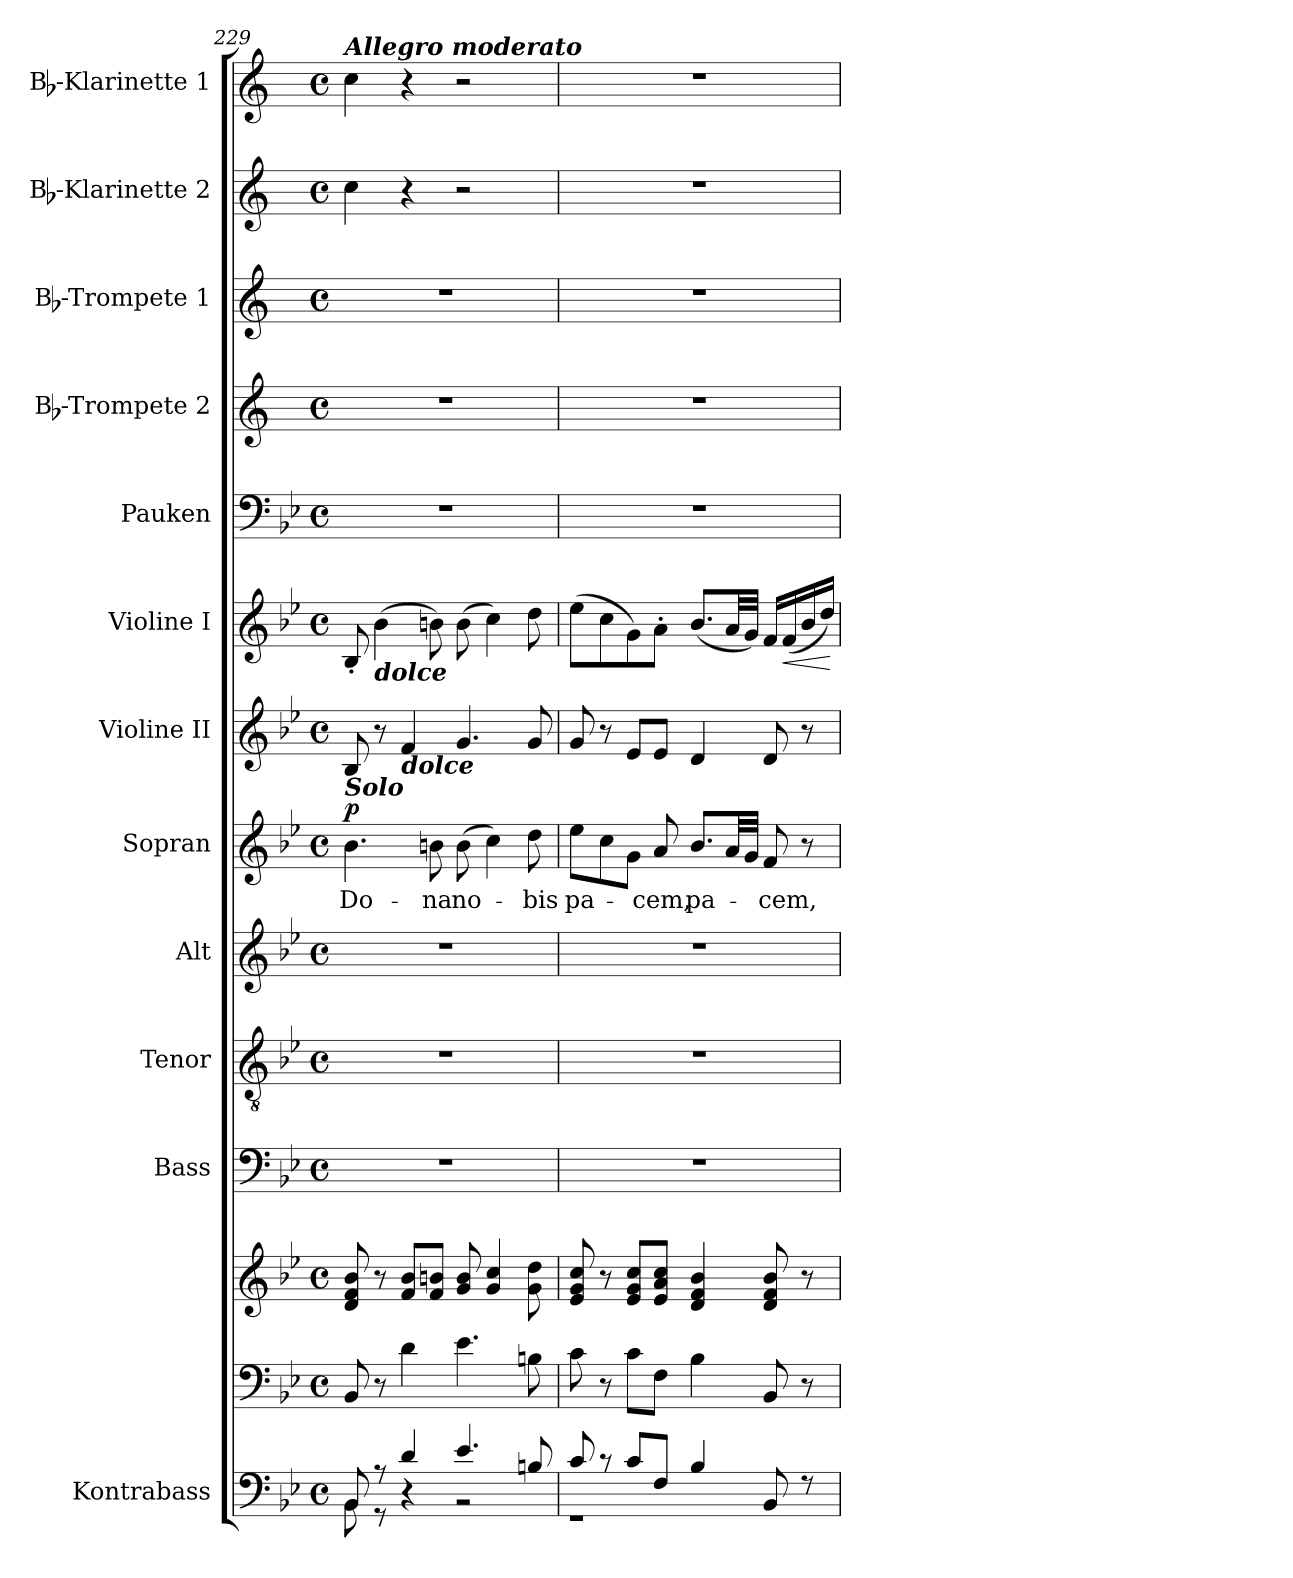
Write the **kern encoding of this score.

**kern	**kern	**kern	**kern	**kern	**kern	**kern	**text	**dynam	**kern	**kern	**dynam	**kern	**kern	**kern	**kern	**kern
*part13	*part12	*part12	*part11	*part10	*part9	*part8	*part8	*part8	*part7	*part6	*part6	*part5	*part4	*part3	*part2	*part1
*staff14	*staff13	*staff12	*staff11	*staff10	*staff9	*staff8	*staff8	*staff8	*staff7	*staff6	*staff6	*staff5	*staff4	*staff3	*staff2	*staff1
*I"Kontrabass	*	*	*I"Bass	*I"Tenor	*I"Alt	*I"Sopran	*	*	*I"Violine II	*I"Violine I	*	*I"Pauken	*I"Bb-Trompete 2	*I"Bb-Trompete 1	*I"Bb-Klarinette 2	*I"Bb-Klarinette 1
*I'Kb.	*	*	*I'B.	*I'T.	*I'A.	*I'S.	*	*	*I'Vl. II	*I'Vl. I	*	*I'Pk.	*I'Bb Trp. 2	*I'Bb Trp. 1	*I'Bb Kl. 2	*I'Bb Kl. 1
!!LO:PB:g=z
*clefF4	*clefF4	*clefG2	*clefF4	*clefGv2	*clefG2	*clefG2	*	*	*clefG2	*clefG2	*	*clefF4	*clefG2	*clefG2	*clefG2	*clefG2
*ITrd7c12	*	*	*	*	*	*	*	*	*	*	*	*	*ITrd1c2	*ITrd1c2	*ITrd1c2	*ITrd1c2
*k[b-e-]	*k[b-e-]	*k[b-e-]	*k[b-e-]	*k[b-e-]	*k[b-e-]	*k[b-e-]	*	*	*k[b-e-]	*k[b-e-]	*	*k[b-e-]	*k[b-e-]	*k[b-e-]	*k[b-e-]	*k[b-e-]
*B-:	*B-:	*B-:	*B-:	*B-:	*B-:	*B-:	*	*	*B-:	*B-:	*	*B-:	*B-:	*B-:	*B-:	*B-:
*M4/4	*M4/4	*M4/4	*M4/4	*M4/4	*M4/4	*M4/4	*	*	*M4/4	*M4/4	*	*M4/4	*M4/4	*M4/4	*M4/4	*M4/4
*met(c)	*met(c)	*met(c)	*met(c)	*met(c)	*met(c)	*met(c)	*	*	*met(c)	*met(c)	*	*met(c)	*met(c)	*met(c)	*met(c)	*met(c)
=229	=229	=229	=229	=229	=229	=229	=229	=229	=229	=229	=229	=229	=229	=229	=229	=229
*^	*	*	*	*	*	*	*	*	*	*	*	*	*	*	*	*
!	!	!	!	!	!	!	!	!	!	!	!	!	!	!	!	!	!LO:TX:a:Bi:t=Allegro moderato
!	!	!	!	!	!	!	!LO:TX:a:Bi:t=Solo	!	!	!	!	!	!	!	!	!	!
!	!	!	!	!	!	!	!	!LO:LY:b	!LO:DY:a	!	!	!	!	!	!	!	!
8BBB-/	8BBB-\	8BB-/	8d/ 8f/ 8b-/	1r	1r	1r	4.b-\	Do-	p	8B-/	8B-'</	.	1r	1r	1r	4b-\	4b-\
!	!	!	!	!	!	!	!	!	!	!	!LO:TX:b:Bi:t=dolce	!	!	!	!	!	!
8r	8r	8r	8r	.	.	.	.	.	.	8r	(>4b-\	.	.	.	.	.	.
!	!	!	!	!	!	!	!	!	!	!LO:TX:b:Bi:t=dolce	!	!	!	!	!	!	!
4D/	4rC	4d\	8f/ 8b-/L	.	.	.	.	.	.	4f/	.	.	.	.	.	4r	4r
!	!	!	!	!	!	!	!	!LO:LY:b	!	!	!	!	!	!	!	!	!
.	.	.	8f/ 8bn/J	.	.	.	8bn\	-na	.	.	8bn\)	.	.	.	.	.	.
!	!	!	!	!	!	!	!	!LO:LY:b	!	!	!	!	!	!	!	!	!
4.E-/	2rBB	4.e-\	8g/ 8b/	.	.	.	(>8b\	no-	.	4.g/	(>8b\	.	.	.	.	2r	2r
.	.	.	4g/ 4cc/	.	.	.	4cc\)	.	.	.	4cc\)	.	.	.	.	.	.
!	!	!	!	!	!	!	!	!LO:LY:b	!	!	!	!	!	!	!	!	!
8BBn/	.	8Bn\	8g\ 8dd\	.	.	.	8dd\	-bis	.	8g/	8dd\	.	.	.	.	.	.
=230	=230	=230	=230	=230	=230	=230	=230	=230	=230	=230	=230	=230	=230	=230	=230	=230	=230
!	!	!	!	!	!	!	!	!LO:LY:b	!	!	!	!	!	!	!	!	!
8C/	1rGG	8c\	8e-/ 8g/ 8cc/	1r	1r	1r	8ee-\L	pa-	.	8g/	(>8ee-\L	.	1r	1r	1r	1r	1r
8rB	.	8r	8r	.	.	.	8cc\	.	.	8r	8cc\	.	.	.	.	.	.
8C/L	.	8c\L	8e-/ 8g/ 8cc/L	.	.	.	8g\J	.	.	8e-/L	8g\)	.	.	.	.	.	.
!	!	!	!	!	!	!	!	!LO:LY:b	!	!	!	!	!	!	!	!	!
8FF/J	.	8F\J	8e-/ 8a/ 8cc/J	.	.	.	8a/	-cem,	.	8e-/J	8a'>\J	.	.	.	.	.	.
!	!	!	!	!	!	!	!	!LO:LY:b	!	!	!	!	!	!	!	!	!
4BB-/	.	4B-\	4d/ 4f/ 4b-/	.	.	.	8.b-/L	pa-	.	4d/	(<8.b-/L	.	.	.	.	.	.
.	.	.	.	.	.	.	32a/LL	.	.	.	32a/LL	.	.	.	.	.	.
.	.	.	.	.	.	.	32g/JJJ	.	.	.	32g/JJJ)	.	.	.	.	.	.
!	!	!	!	!	!	!	!	!LO:LY:b	!	!	!	!	!	!	!	!	!
8BBB-/	.	8BB-/	8d/ 8f/ 8b-/	.	.	.	8f/	-cem,	.	8d/	16f/LL	.	.	.	.	.	.
!	!	!	!	!	!	!	!	!	!	!	!	!LO:HP:b	!	!	!	!	!
.	.	.	.	.	.	.	.	.	.	.	(<16f/	<	.	.	.	.	.
8r	.	8r	8r	.	.	.	8r	.	.	8r	16b-/	.	.	.	.	.	.
.	.	.	.	.	.	.	.	.	.	.	16dd/JJ)	.	.	.	.	.	.
*v	*v	*	*	*	*	*	*	*	*	*	*	*	*	*	*	*	*
.	.	.	.	.	.	.	.	.	.	.	[	.	.	.	.	.
=	=	=	=	=	=	=	=	=	=	=	=	=	=	=	=	=
*-	*-	*-	*-	*-	*-	*-	*-	*-	*-	*-	*-	*-	*-	*-	*-	*-
